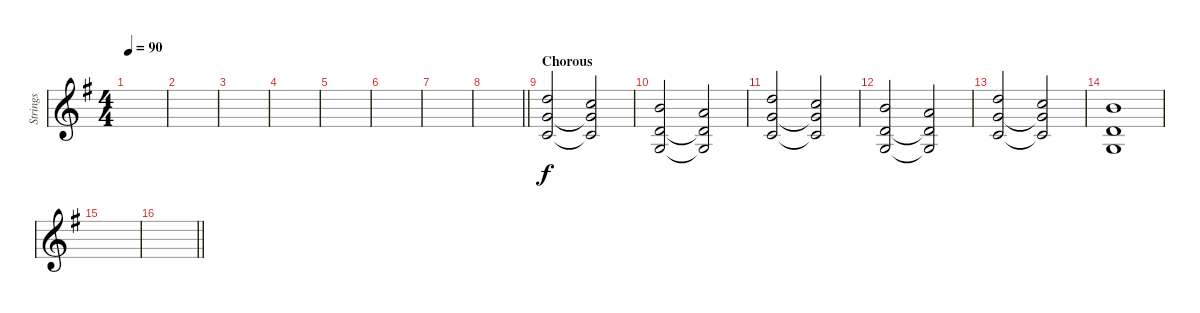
\track ("Strings" "Strings") {instrument stringensemble1}
\staff {score}
\tuning (E4 B3 G3 D3 A2 E2) {hide}
\ts (4 4)
\tempo 90
\clef g2
\ks eminor
|
|
|
|
|
|
|
\barLineRight lightlight
|
\section ("" "Chorous")
(10.1 1.2 12.3).2 (8.1 1.2{t} 12.3{t}).2 |
(7.1 3.2 0.3).2 (5.1 3.2{t} 0.3{t}).2 |
(10.1 1.2 12.3).2 (8.1 1.2{t} 12.3{t}).2 |
(7.1 3.2 0.3).2 (5.1 3.2{t} 0.3{t}).2 |
(10.1 1.2 12.3).2 (8.1 1.2{t} 12.3{t}).2 |
(7.1 3.2 0.3).1 |
|
\barLineRight lightlight
